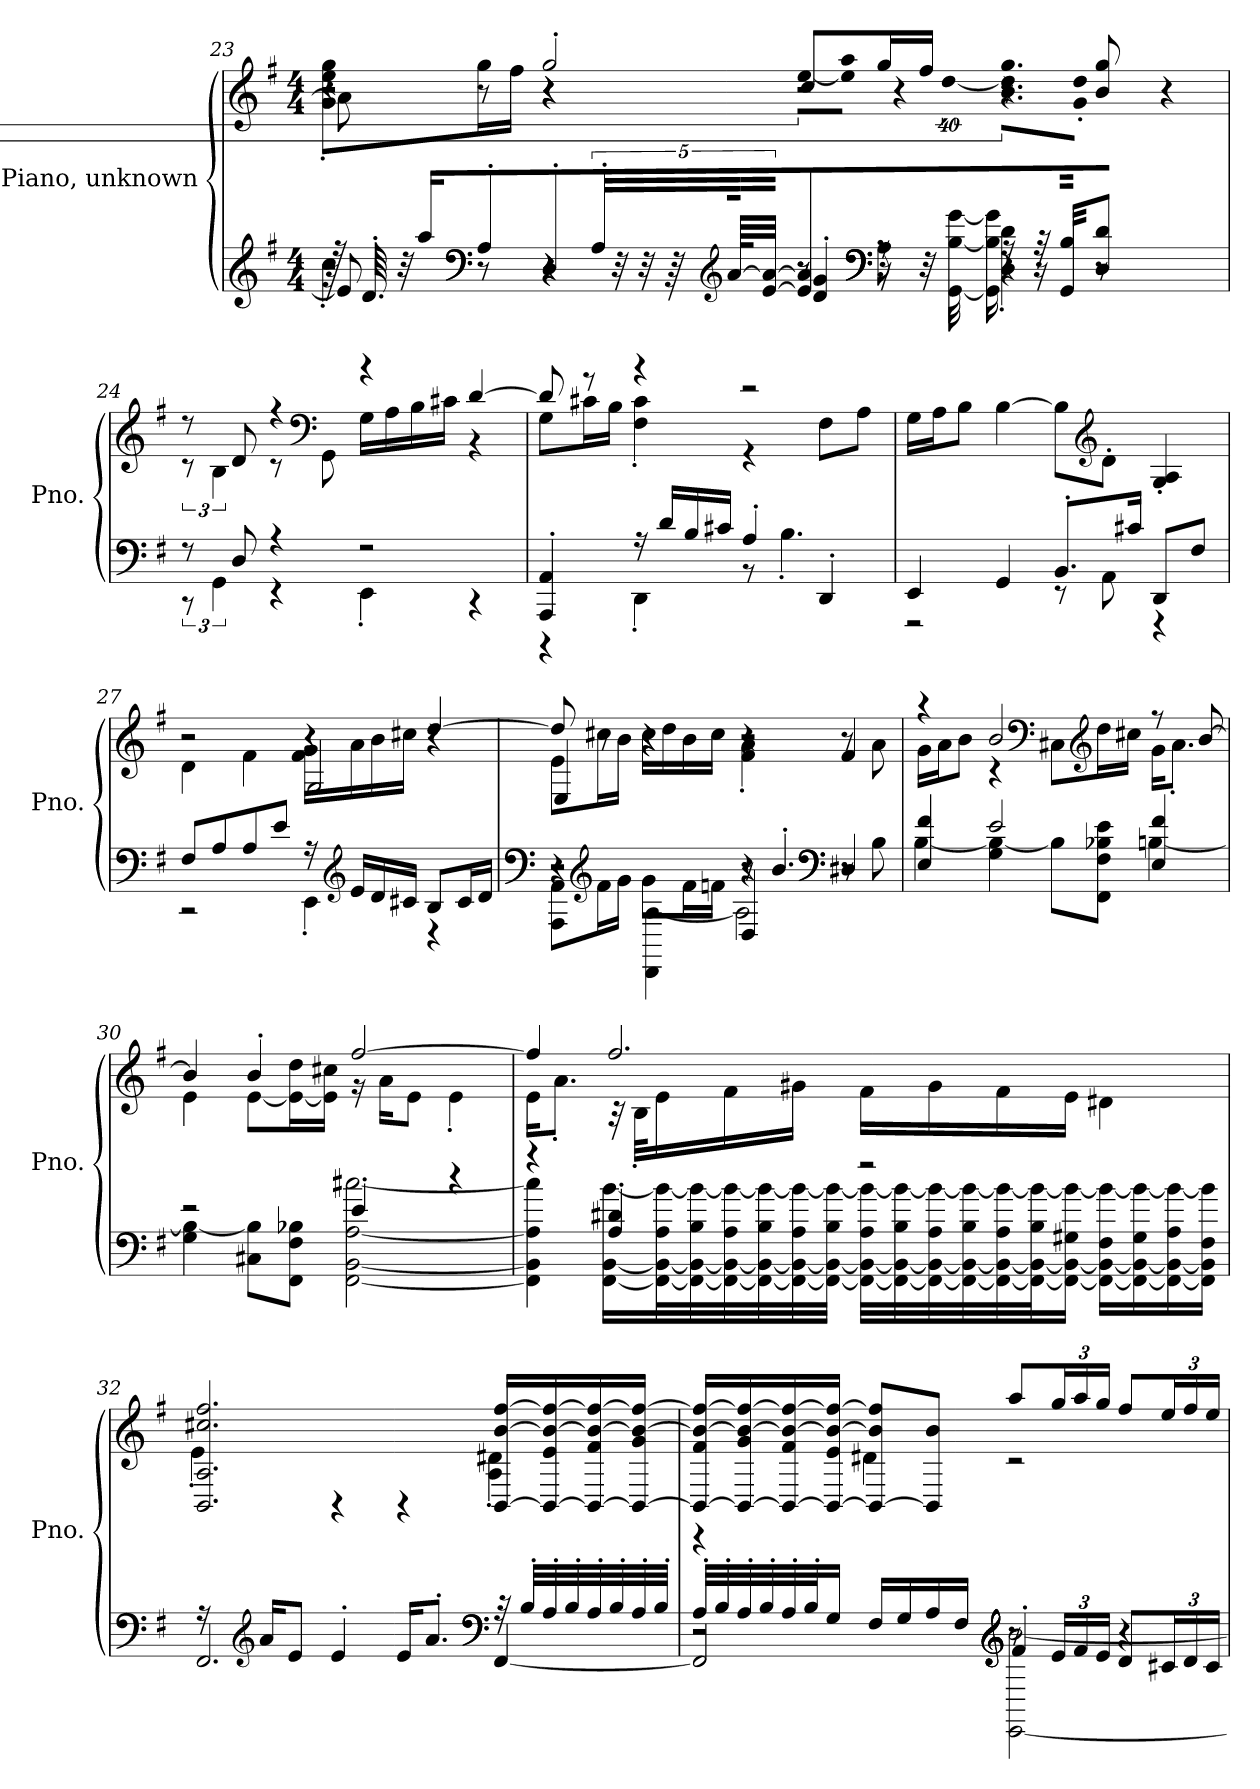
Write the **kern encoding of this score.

**kern	**kern
*part1	*part1
*staff2	*staff1
*I"Piano, unknown	*
*I'Pno.	*
!!LO:PB:g=z
*clefG2	*clefG2
*k[f#]	*k[f#]
*M4/4	*M4/4
=23	=23
*^	*^
*	*^	*	*^
*	*	*^	*	*	*^
128r	4cc'\	8e/]	2r	4r	8g\' 8ee\' 8gg\'L	2r	8a\]
64.d'/	.	.	.	.	.	.	.
32r	.	.	.	.	.	.	.
16aa/KL	.	.	.	.	.	.	.
*clefF4	*	*	*	*	*	*	*
8A'/	.	8r	.	.	16gg\L	.	8r
.	.	.	.	.	16ff#\JJ	.	.
8D'/	4r	4r	.	2gg'/	4r	.	4r
40A'/Jkk	.	.	.	.	.	.	.
40r	.	.	.	.	.	.	.
40r	.	.	.	.	.	.	.
80r	.	.	.	.	.	.	.
*clefG2	*	*	*	*	*	*	*
[80a/KLLL	.	.	.	.	.	.	.
[40e/ 40a/_JJJ	.	.	.	.	.	.	.
!	!	!	!	!	!LO:N:vis=16	!	!
8e/] 8a/]	8r	4d/' 4g/'	8r	.	[1920%137ee\LL	8cc/L	2r
!	!	!	!	!	!LO:N:vis=16	!	!
.	.	.	.	.	1920%137ee\] 1920%137aa\JJ	.	.
*clefF4	*	*	*	*	*	*	*
8r	8A\	.	16r	.	.	16gg/L	.
!	!	!	!	!	!LO:N:vis=16	!	!
.	.	.	.	.	1920%137r	.	.
.	.	.	32r	.	.	16ff#/JJ	.
!	!	!	!	!	!LO:N:vis=32	!	!
.	.	.	.	.	[640%23dd\	.	.
.	.	.	[32GG\ [32B\ [32g\	.	.	.	.
!	!	!	!	!	!LO:N:vis=16.	!	!
16r	4D\' 4d\'	4r	16GG\] 16B\] 16g\]	4r	960%103b\ 960%103dd\] 960%103gg\LL	8r	.
32r	.	.	16r	.	.	.	.
32GG/ 32B/KKL	.	.	.	.	.	.	.
!	!	!	!	!	!LO:N:vis=16	!	!
.	.	.	.	.	1920%137g\' 1920%137dd\'JJ	.	.
8D/ 8d/J	.	.	8r	.	.	8b/ 8gg/	.
!	!	!	!	!	!LO:N:vis=16	!	!
.	.	.	.	.	1920%137r	.	.
*	*v	*v	*v	*	*	*	*
*	*	*	*v	*v	*v
!!LO:LB:g=z
=24	=24	=24	=24
8r	12r	8r	12r
.	6GG\	.	6B\
8D/	.	8d/	.
4r	4r	4r	8r
*	*	*clefF4	*
.	.	.	8GG\
2r	4EE'\	4r	16G\LL
.	.	.	16A\
.	.	.	16B\
.	.	.	16c#X\JJ
.	4r	[4d/	4r
=25	=25	=25	=25
4AAA/' 4AA/'	4r	8d/]	8G\L
.	.	8r	16c#X\L
.	.	.	16B\JJ
16r	4DD'\	4r	4F#\' 4c#\'
16d/LL	.	.	.
16B/	.	.	.
16c#X/JJ	.	.	.
4A'/	8r	2r	4r
.	4.B'\	.	.
4DD'/	.	.	8F#\L
.	.	.	8A\J
*	*	*v	*v
=26	=26	=26
4EE/	2r	16G\LL
.	.	16A\J
.	.	8B\J
4GG/	.	[4B\
8.BB'/L	8r	8B\L]
*	*	*clefG2
.	8AA\	8d'\J
16c#X/Jk	.	.
8DD/L	4r	4G/' 4A/'
8F#/J	.	.
!!LO:LB:g=z
=27	=27	=27
*	*	*^
*	*	*	*^
8F#/L	2r	2r	4d\	2r
8A/	.	.	.	.
8A/	.	.	4f#\	.
8e/J	.	.	.	.
16r	4EE'\	4r	16f#\ 16g\LL	2G/
*clefG2	*	*	*	*
16e/LL	.	.	16a\	.
16d/	.	.	16b\	.
16c#X/JJ	.	.	16cc#X\JJ	.
8B/L	4r	[4dd/	4r	.
16c#/L	.	.	.	.
16d/JJ	.	.	.	.
*v	*v	*	*	*
=28	=28	=28	=28
*clefF4	*	*	*
*^	*	*	*
*	*^	*	*	*
*	*	*^	*	*	*
2r	8AAA\ 8AA\L	2r	4r	8dd/]	8e\L	4E/
*clefG2	*	*	*	*	*	*
.	16f#\L	.	.	8r	16cc#X\L	.
.	16g\JJ	.	.	.	16b\JJ	.
.	8g\L	.	4DD\ [4A\	4r	16cc#\LL	4r
.	.	.	.	.	16dd\	.
.	16f#\L	.	.	.	16b\	.
.	16fn\JJ	.	.	.	16cc#\JJ	.
8r	4r	4D/	2A\]	2r	4f#\' 4a\'	4r
4.b'/	.	.	.	.	.	.
*clefF4	*	*	*	*	*	*
.	8r	4D#X/	.	.	8r	4f#/
.	8B\	.	.	.	8a\	.
*	*v	*v	*v	*	*	*
*	*	*	*v	*v
!!LO:LB:g=z
=29	=29	=29	=29
4E/ 4f#/	[4B\	4r	16g\LL
.	.	.	16a\J
.	.	.	8b\J
2e/	4G\ 4B\_	2b/	4r
*	*	*clefF4	*
.	8B\L]	.	8C#X\L
*	*	*clefG2	*
.	8FF#\ 8F#\ 8B-X\ 8e\J	.	16dd\L
.	.	.	16cc#X\JJ
4E/ 4f#/	[4Bn\	8r	16g\KL
.	.	.	8.a'\J
.	.	[8b/	.
=30	=30	=30	=30
2r	4G\ 4B\_	4b/]	4e\
.	8C#X\ 8B\]L	4b'/	[8e\L
.	8FF#\ 8F#\ 8B-X\J	.	16e\_ 16dd\L
.	.	.	16e\] 16cc#X\JJ
4e'/	[2FF#\ [2BB\ [2A\ [2cc#X\	[2ff#/	16r
.	.	.	16a\KL
.	.	.	8e\J
4r	.	.	4e'\
!!LO:LB:g=z	!!
=31	=31	=31	=31
4r	4FF#\] 4BB\] 4A\] 4cc#\]	4ff#/]	16e\KL
.	.	.	8.a'\J
4A/' 4d#X/'	[16FF#\ [16BB\ [16b\LL	2.ff#/	32r
.	.	.	32B'\KLL
.	32FF#\_ 32BB\_ 32A\ 32b\_L	.	16e\
.	32FF#\_ 32BB\_ 32B\ 32b\_	.	.
.	32FF#\_ 32BB\_ 32A\ 32b\_	.	16f#\
.	32FF#\_ 32BB\_ 32B\ 32b\_	.	.
.	32FF#\_ 32BB\_ 32A\ 32b\_	.	16g#X\JJ
.	32FF#\_ 32BB\_ 32B\ 32b\_JJJ	.	.
2r	32FF#\_ 32BB\_ 32A\ 32b\_LLL	.	16f#\LL
.	32FF#\_ 32BB\_ 32B\ 32b\_	.	.
.	32FF#\_ 32BB\_ 32A\ 32b\_	.	16g#\
.	32FF#\_ 32BB\_ 32B\ 32b\_	.	.
.	32FF#\_ 32BB\_ 32A\ 32b\_	.	16f#\
.	32FF#\_ 32BB\_ 32B\ 32b\_J	.	.
.	16FF#\_ 16BB\_ 16G#X\ 16b\_JJ	.	16e\JJ
.	16FF#\_ 16BB\_ 16F#\ 16b\_LL	.	4d#X\
.	16FF#\_ 16BB\_ 16G#\ 16b\_	.	.
.	16FF#\_ 16BB\_ 16A\ 16b\_	.	.
.	16FF#\] 16BB\] 16F#\ 16b\]JJ	.	.
!!LO:LB:g=z	!!
=32	=32	=32	=32
16r	2.FF#/	2.BB/ 2.A/ 2.cc#X/ 2.ff#/	4e'\
*clefG2	*	*	*
16a/KL	.	.	.
8e/J	.	.	.
4e'/	.	.	4r
16e/KL	.	.	4r
8.a'/J	.	.	.
*clefF4	*	*	*
32r	[4FF#/	[16BB/ [16b/ [16ff#/LL	4A\' 4d#X\'
32B'/LLL	.	.	.
32A'/	.	16BB/_ 16e/ 16b/_ 16ff#/_	.
32B'/	.	.	.
32A'/	.	16BB/_ 16f#/ 16b/_ 16ff#/_	.
32B'/	.	.	.
32A'/	.	16BB/_ 16g/ 16b/_ 16ff#/_JJ	.
32B'/JJJ	.	.	.
=33	=33	=33	=33
*	*^	*	*
32A'/LLL	2r	2FF#/]	16BB/_ 16f#/ 16b/_ 16ff#/_LL	4r
32B'/	.	.	.	.
32A'/	.	.	16BB/_ 16g/ 16b/_ 16ff#/_	.
32B'/	.	.	.	.
32A'/	.	.	16BB/_ 16f#/ 16b/_ 16ff#/_	.
32B'/J	.	.	.	.
16G/JJ	.	.	16BB/_ 16e/ 16b/_ 16ff#/_JJ	.
16F#/LL	.	.	8BB/_ 8b/] 8ff#/]L	4d#X\
16G/	.	.	.	.
16A/	.	.	8BB/] 8b/J	.
16F#/JJ	.	.	.	.
*clefG2	*	*	*	*
8r	[2EE\ [2b\	4f#'/	8aa/L	2r
*Xbrackettup	*	*	*Xbrackettup	*
24e/LL	.	.	24gg/L	.
24f#/	.	.	24aa/	.
24e/JJ	.	.	24gg/JJ	.
8d/L	.	4r	8ff#/L	.
24c#X/L	.	.	24ee/L	.
24d/	.	.	24ff#/	.
24c#/JJ	.	.	24ee/JJ	.
*v	*v	*v	*	*
*	*v	*v
=	=
*-	*-
